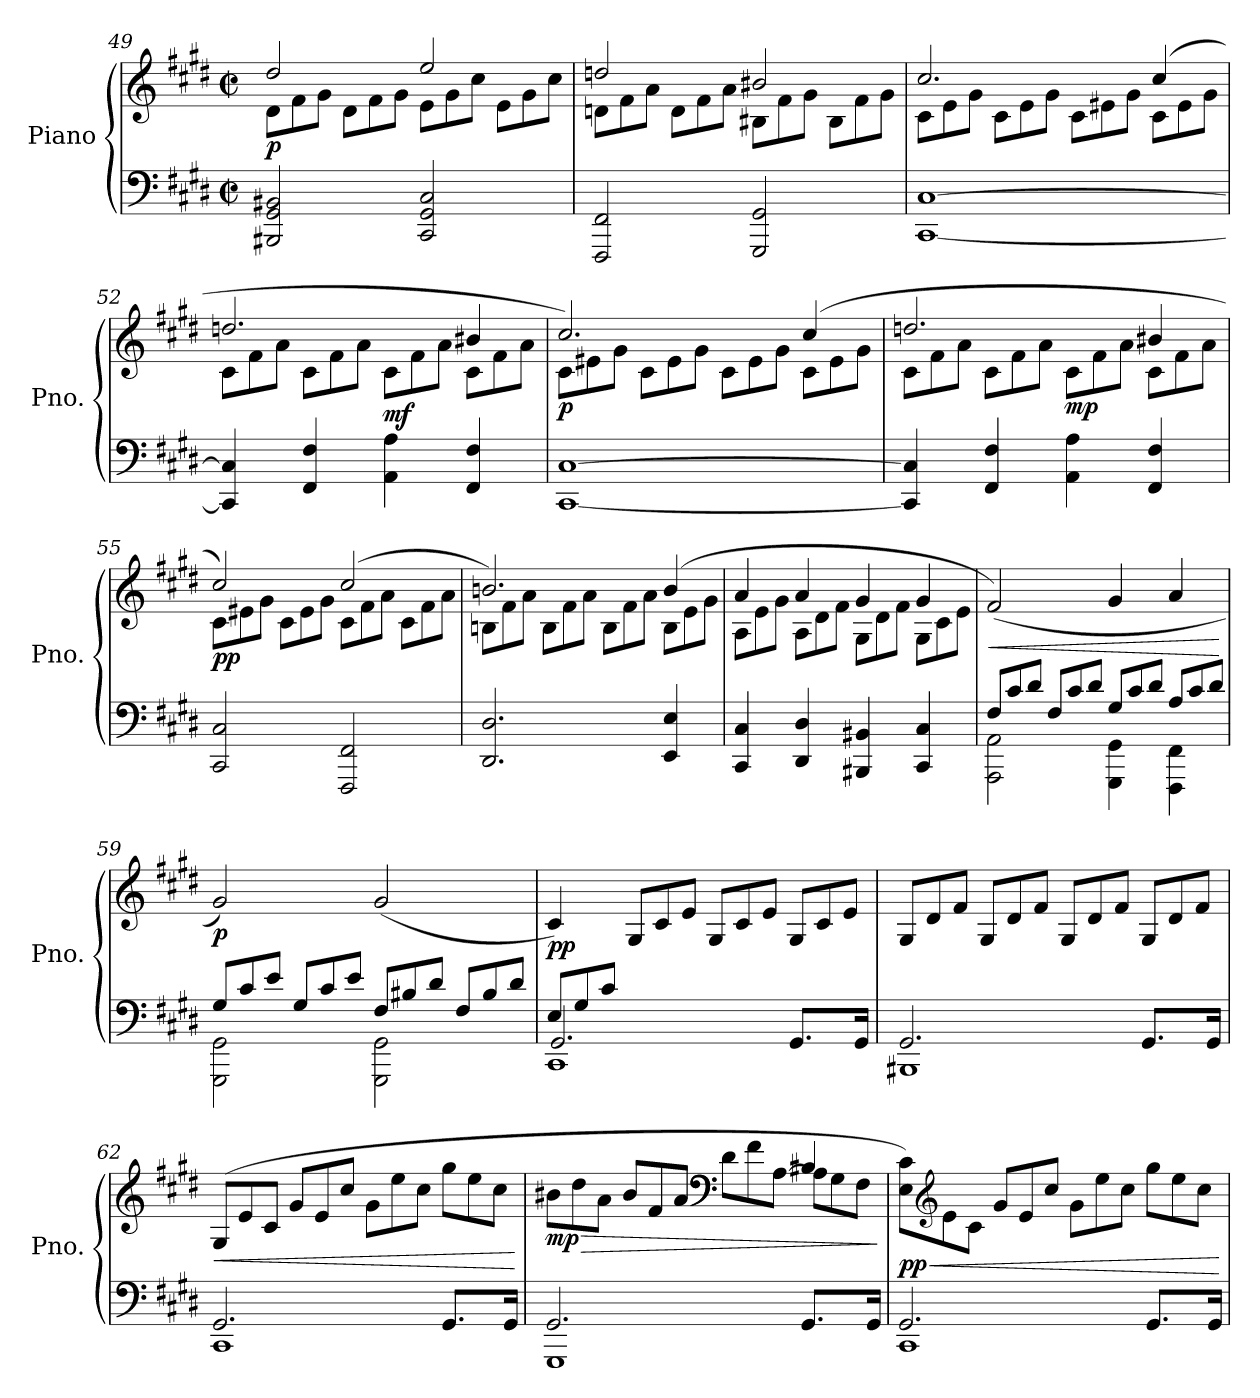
**kern	**kern	**dynam
*part1	*part1	*part1
*staff2	*staff1	*staff1/2
*I"Piano	*	*
*I'Pno.	*	*
*clefF4	*clefG2	*
*k[f#c#g#d#]	*k[f#c#g#d#]	*
*M2/2	*M2/2	*
*met(c|)	*met(c|)	*
=49	=49	=49
*	*^	*
*	*	*Xtuplet	*
!	!	!	!LO:DY:b
2BBB#X/ 2GG#/ 2BB#X/	2dd#/	12d#\L	p
.	.	12f#\	.
.	.	12g#\J	.
.	.	12d#\L	.
.	.	12f#\	.
.	.	12g#\J	.
2CC#/ 2GG#/ 2C#/	2ee/	12e\L	.
.	.	12g#\	.
.	.	12cc#\J	.
.	.	12e\L	.
.	.	12g#\	.
.	.	12cc#\J	.
!!LO:LB:g=z	!!
=50	=50	=50	=50
2FFF#/ 2FF#/	2ddn/	12dn\L	.
.	.	12f#\	.
.	.	12a\J	.
.	.	12d\L	.
.	.	12f#\	.
.	.	12a\J	.
2GGG#/ 2GG#/	2b#X/	12B#X\L	.
.	.	12f#\	.
.	.	12g#\J	.
.	.	12B#\L	.
.	.	12f#\	.
.	.	12g#\J	.
=51	=51	=51	=51
[1CC# [1C#	2.cc#/	12c#\L	.
.	.	12e\	.
.	.	12g#\J	.
.	.	12c#\L	.
.	.	12e\	.
.	.	12g#\J	.
.	.	12c#\L	.
.	.	12e#X\	.
.	.	12g#\J	.
.	(4cc#/	12c#\L	.
.	.	12e#\	.
.	.	12g#\J	.
=52	=52	=52	=52
4CC#/] 4C#/]	2.ddn/	12c#\L	.
.	.	12f#\	.
.	.	12a\J	.
4FF#/ 4F#/	.	12c#\L	.
.	.	12f#\	.
.	.	12a\J	.
!	!	!	!LO:DY:b
4AA\ 4A\	.	12c#\L	mf
.	.	12f#\	.
.	.	12a\J	.
4FF#/ 4F#/	4b#X/	12c#\L	.
.	.	12f#\	.
.	.	12a\J	.
=53	=53	=53	=53
!	!	!	!LO:DY:b
[1CC# [1C#	2.cc#/)	12c#\L	p
.	.	12e#X\	.
.	.	12g#\J	.
.	.	12c#\L	.
.	.	12e#\	.
.	.	12g#\J	.
.	.	12c#\L	.
.	.	12e#\	.
.	.	12g#\J	.
.	(4cc#/	12c#\L	.
.	.	12e#\	.
.	.	12g#\J	.
!!LO:LB:g=z	!!
=54	=54	=54	=54
4CC#/] 4C#/]	2.ddn/	12c#\L	.
.	.	12f#\	.
.	.	12a\J	.
4FF#/ 4F#/	.	12c#\L	.
.	.	12f#\	.
.	.	12a\J	.
!	!	!	!LO:DY:b
4AA\ 4A\	.	12c#\L	mp
.	.	12f#\	.
.	.	12a\J	.
4FF#/ 4F#/	4b#X/	12c#\L	.
.	.	12f#\	.
.	.	12a\J	.
=55	=55	=55	=55
!	!	!	!LO:DY:b
2CC#/ 2C#/	2cc#/)	12c#\L	pp
.	.	12e#X\	.
.	.	12g#\J	.
.	.	12c#\L	.
.	.	12e#\	.
.	.	12g#\J	.
2FFF#/ 2FF#/	(2cc#/	12c#\L	.
.	.	12f#\	.
.	.	12a\J	.
.	.	12c#\L	.
.	.	12f#\	.
.	.	12a\J	.
=56	=56	=56	=56
2.DD#/ 2.D#/	2.bn/)	12Bn\L	.
.	.	12f#\	.
.	.	12a\J	.
.	.	12B\L	.
.	.	12f#\	.
.	.	12a\J	.
.	.	12B\L	.
.	.	12f#\	.
.	.	12a\J	.
4EE/ 4E/	(4b/	12B\L	.
.	.	12e\	.
.	.	12g#\J	.
!!LO:LB:g=z	!!
=57	=57	=57	=57
4CC#/ 4C#/	4a/	12A\L	.
.	.	12e\	.
.	.	12g#\J	.
4DD#/ 4D#/	4a/	12A\L	.
.	.	12d#\	.
.	.	12f#\J	.
4BBB#X/ 4BB#X/	4g#/	12G#\L	.
.	.	12d#\	.
.	.	12f#\J	.
4CC#/ 4C#/	4g#/	12G#\L	.
.	.	12c#\	.
.	.	12e\J	.
*	*v	*v	*
=58	=58	=58
*Xtuplet	*	*
*^	*^	*
!	!	!	!	!LO:HP:b
*	*	*v	*v	*
12F#/L	2AAA\ 2AA\	(>2f#/)	<
12c#/	.	.	.
12d#/J	.	.	.
12F#/L	.	.	.
12c#/	.	.	.
12d#/J	.	.	.
12G#/L	4GGG#\ 4GG#\	4g#/	.
12c#/	.	.	.
12d#/J	.	.	.
12A/L	4FFF#\ 4FF#\	4a/	.
12c#/	.	.	.
12d#/J	.	.	.
*v	*v	*	*
.	.	[
=59	=59	=59
*^	*	*
!	!	!	!LO:DY:b
12G#/L	2GGG#\ 2GG#\	2g#/)	p
12c#/	.	.	.
12e/J	.	.	.
12G#/L	.	.	.
12c#/	.	.	.
12e/J	.	.	.
12F#/L	2GGG#\ 2GG#\	(2g#/	.
12B#X/	.	.	.
12d#/J	.	.	.
12F#/L	.	.	.
12B#/	.	.	.
12d#/J	.	.	.
=60	=60	=60	=60
*	*^	*^	*
!	!	!	!	!	!LO:DY:b
12E/L	2.GG#/	1CC#	4c#/)	4ryy	pp
12G#/	.	.	.	.	.
12c#/J	.	.	.	.	.
2.ryy	.	.	4ryy	12G#/L	.
.	.	.	.	12c#/	.
.	.	.	.	12e/J	.
.	.	.	2ryy	12G#/L	.
.	.	.	.	12c#/	.
.	.	.	.	12e/J	.
.	8.GG#/L	.	.	12G#/L	.
.	.	.	.	12c#/	.
.	.	.	.	12e/J	.
.	16GG#/Jk	.	.	.	.
*	*v	*v	*	*	*
*	*	*v	*v	*
!!LO:LB:g=z
=61	=61	=61	=61
2.GG#/	1BBB#X	12G#/L	.
.	.	12d#/	.
.	.	12f#/J	.
.	.	12G#/L	.
.	.	12d#/	.
.	.	12f#/J	.
.	.	12G#/L	.
.	.	12d#/	.
.	.	12f#/J	.
8.GG#/L	.	12G#/L	.
.	.	12d#/	.
.	.	12f#/J	.
16GG#/Jk	.	.	.
=62	=62	=62	=62
!	!	!	!LO:HP:b
2.GG#/	1CC#	(12G#/L	<
.	.	12e/	.
.	.	12c#/J	.
.	.	12g#/L	.
.	.	12e/	.
.	.	12cc#/J	.
.	.	12g#\L	.
.	.	12ee\	.
.	.	12cc#\J	.
8.GG#/L	.	12gg#\L	.
.	.	12ee\	.
.	.	12cc#\J	.
16GG#/Jk	.	.	.
*v	*v	*	*
.	.	[
=63	=63	=63
*^	*	*
!	!	!	!LO:HP:b
*	*	*^	*
!	!	!	!	!LO:DY:n=1:b
2.GG#/	1GGG#	4ryy	12b#X\L	> mp
.	.	.	12dd#\	.
.	.	.	12a\J	.
.	.	4raayy	12b#/L	.
.	.	.	12f#/	.
.	.	.	12a/J	.
*	*	*clefF4	*	*
.	.	4reyy	12d#\L	.
.	.	.	12f#\	.
.	.	.	[12A\J	.
8.GG#/L	.	4B#X/	12A\L]	.
.	.	.	12G#\	.
.	.	.	12F#\J	.
16GG#/Jk	.	.	.	.
*v	*v	*	*	*
*	*v	*v	*
.	.	]
=64	=64	=64
*^	*	*
!	!	!	!LO:HP:b
!	!	!	!LO:DY:n=1:b
2.GG#/	1CC#	12E\ 12c#\L)	< pp
*	*	*clefG2	*
.	.	12e\	.
.	.	12c#\J	.
.	.	12g#/L	.
.	.	12e/	.
.	.	12cc#/J	.
.	.	12g#\L	.
.	.	12ee\	.
.	.	12cc#\J	.
8.GG#/L	.	12gg#\L	.
.	.	12ee\	.
.	.	12cc#\J	.
16GG#/Jk	.	.	.
*v	*v	*	*
.	.	[
=	=	=
*-	*-	*-
